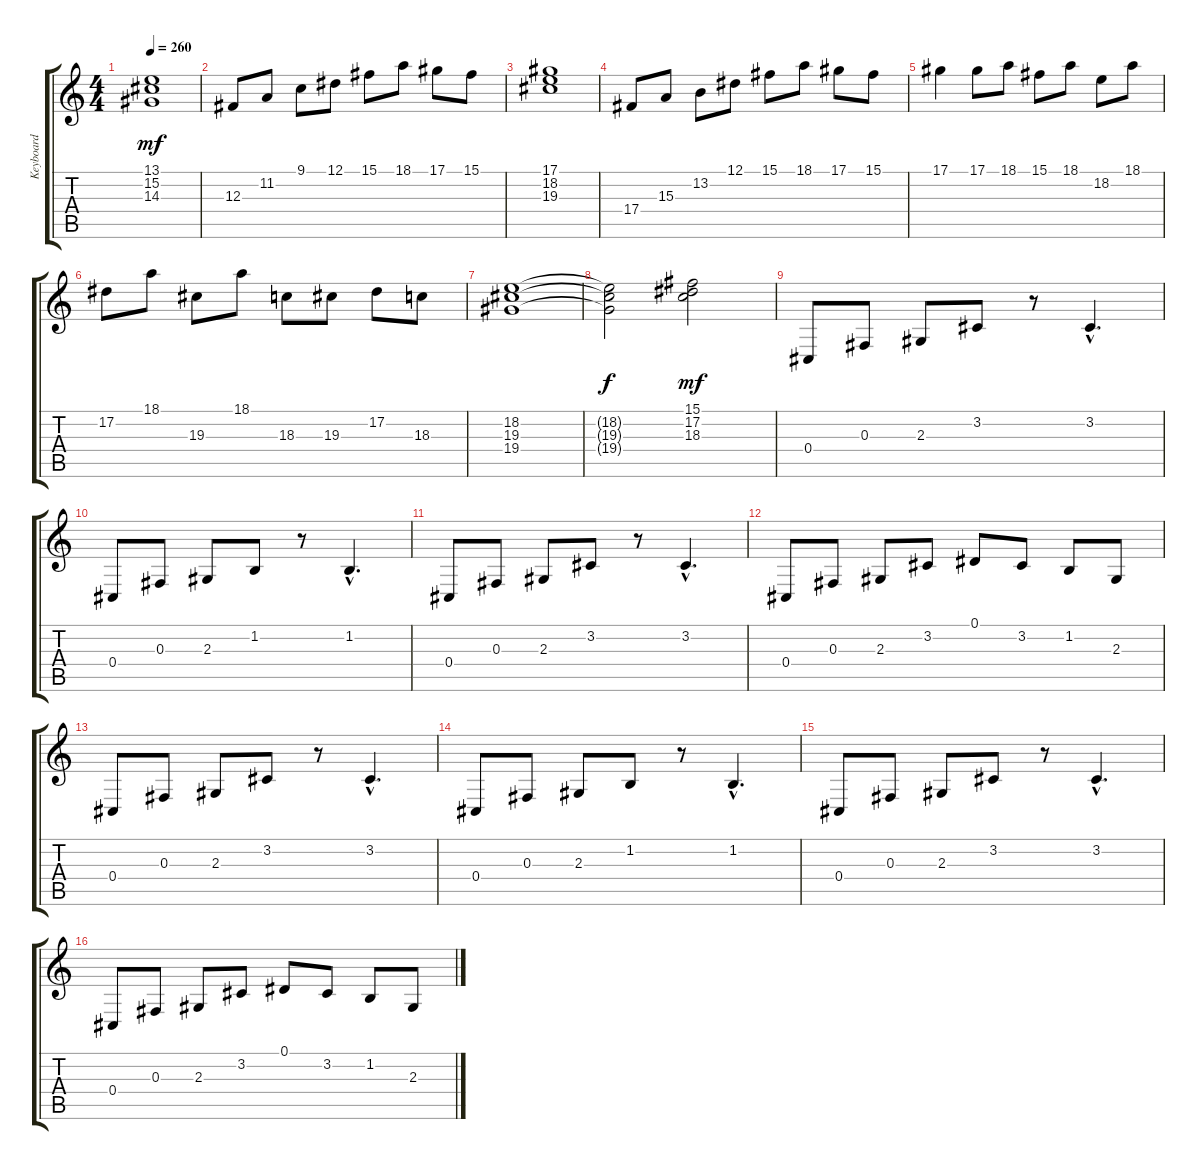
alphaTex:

\track ("Keyboard" "Keyboard") {instrument churchorgan}
\staff {score tabs}
\tuning (Eb4 Bb3 Gb3 Db3 Ab2 Eb2) {hide}
\ts (4 4)
\tempo 260
\clef g2
\ks c
(13.1 15.2 14.3).1{dy mf} |
12.3.8 11.2.8 9.1.8 12.1.8 15.1.8 18.1.8 17.1.8 15.1.8 |
(17.1 18.2 19.3).1 |
17.4.8 15.3.8 13.2.8 12.1.8 15.1.8 18.1.8 17.1.8 15.1.8 |
17.1.4 17.1.8 18.1.8 15.1.8 18.1.8 18.2.8 18.1.8 |
17.2.8 18.1.8 19.3.8 18.1.8 18.3.8 19.3.8 17.2.8 18.3.8 |
(18.2 19.3 19.4).1 |
(18.2{t} 19.3{t} 19.4{t}).2{dy f} (15.1 17.2 18.3).2{dy mf} |
0.4.8 0.3.8 2.3.8 3.2.8 r.8 3.2{hac}.4{d} |
0.4.8 0.3.8 2.3.8 1.2.8 r.8 1.2{hac}.4{d} |
0.4.8 0.3.8 2.3.8 3.2.8 r.8 3.2{hac}.4{d} |
0.4.8 0.3.8 2.3.8 3.2.8 0.1.8 3.2.8 1.2.8 2.3.8 |
0.4.8 0.3.8 2.3.8 3.2.8 r.8 3.2{hac}.4{d} |
0.4.8 0.3.8 2.3.8 1.2.8 r.8 1.2{hac}.4{d} |
0.4.8 0.3.8 2.3.8 3.2.8 r.8 3.2{hac}.4{d} |
0.4.8 0.3.8 2.3.8 3.2.8 0.1.8 3.2.8 1.2.8 2.3.8
